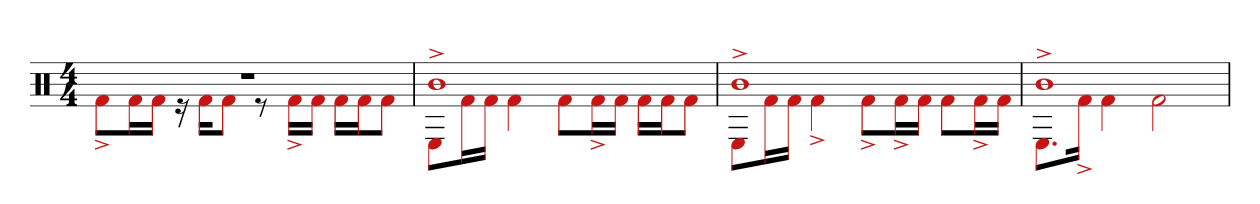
**kern
*part1
*staff1
*clefX
*k[]
*M4/4
=1
*^
1r	8f#^L
.	16f#L
.	16f#JJ
.	16r
.	16f#KL
.	8f#J
.	8r
.	16f#^LL
.	16f#JJ
.	16f#LL
.	16f#J
.	8f#J
=2	=2
1b^	8EL
.	16f#L
.	16f#JJ
.	4f#
.	8f#L
.	16f#^L
.	16f#JJ
.	16f#LL
.	16f#J
.	8f#J
=3	=3
1b^	8EL
.	16f#L
.	16f#JJ
.	4f#^
.	8f#^L
.	16f#^L
.	16f#JJ
.	8f#L
.	16f#^L
.	16f#JJ
=4	=4
1b^	8.EL
.	16f#^Jk
.	4f#
.	2f#
*v	*v
=
*-
